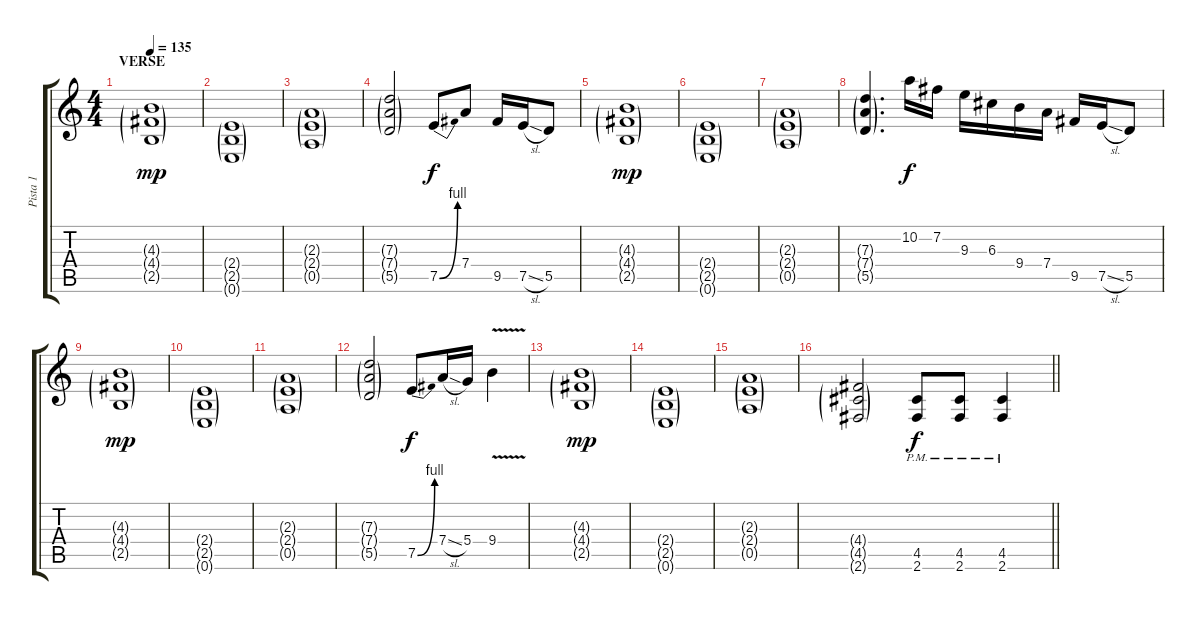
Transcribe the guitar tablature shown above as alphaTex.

\track ("Pista 1" "Pista 1") {instrument distortionguitar}
\staff {score tabs}
\tuning (E4 B3 G3 D3 A2 E2) {hide}
\ts (4 4)
\section ("" "VERSE")
\tempo 135
\clef g2
\ks c
(4.3{g} 4.4{g} 2.5{g}).1{dy mp} |
(2.4{g} 2.5{g} 0.6{g}).1 |
(2.3{g} 2.4{g} 0.5{g}).1 |
(7.3{g} 7.4{g} 5.5{g}).2 7.5{be (bend 0 0 60 4)}.8{dy f} 7.4.8 9.5.16 7.5{sl}.16 5.5.8 |
(4.3{g} 4.4{g} 2.5{g}).1{dy mp} |
(2.4{g} 2.5{g} 0.6{g}).1 |
(2.3{g} 2.4{g} 0.5{g}).1 |
(7.3{g} 7.4{g} 5.5{g}).4{d} 10.2.16{dy f} 7.2.16 9.3.16 6.3.16 9.4.16 7.4.16 9.5.16 7.5{sl}.16 5.5.8 |
(4.3{g} 4.4{g} 2.5{g}).1{dy mp} |
(2.4{g} 2.5{g} 0.6{g}).1 |
(2.3{g} 2.4{g} 0.5{g}).1 |
(7.3{g} 7.4{g} 5.5{g}).2 7.5{be (bend 0 0 60 4)}.8{dy f} 7.4{sl}.16 5.4.16 9.4{v}.4 |
(4.3{g} 4.4{g} 2.5{g}).1{dy mp} |
(2.4{g} 2.5{g} 0.6{g}).1 |
(2.3{g} 2.4{g} 0.5{g}).1 |
\barLineRight lightlight
(4.4{g} 4.5{g} 2.6{g}).2 (4.5{pm} 2.6{pm}).8{dy f} (4.5{pm} 2.6{pm}).8 (4.5{pm} 2.6{pm}).4
